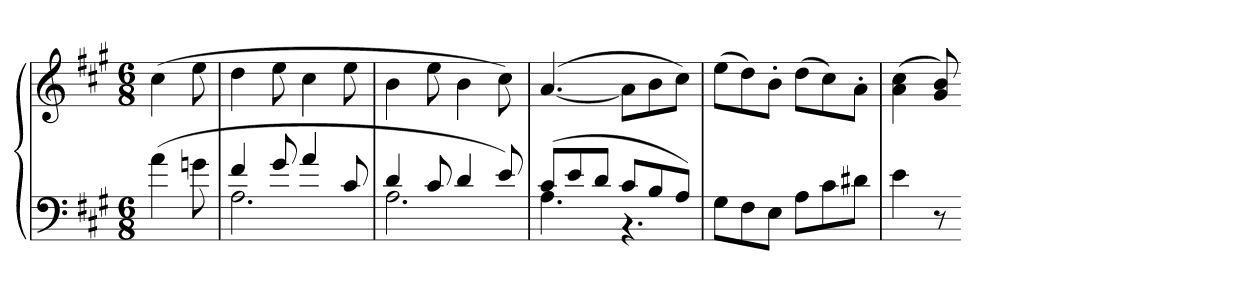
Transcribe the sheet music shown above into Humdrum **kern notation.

**kern	**kern
*part1	*part1
*staff2	*staff1
*clefF4	*clefG2
*k[f#c#g#]	*k[f#c#g#]
*A:	*A:
*M6/8	*M6/8
=	=
(4a	(4cc#
8gn	8ee
=	=
*^	*
4f#	2.A	4dd
8g#	.	8ee
4a	.	4cc#
8c#	.	8ee
=	=	=
4d	2.A	4b
8c#	.	8ee
4d	.	4b
8e)	.	8cc#)
=	=	=
(8c#L	4.A	([4.a
8e	.	.
8dJ	.	.
8c#L	4.r	8aL]
8B	.	8b
8AJ)	.	8cc#J)
*v	*v	*
=	=
8G#L	(8eeL
8F#	8dd)
8EJ	8b'J
8AL	(8ddL
8c#	8cc#)
8d#XJ	8a'J
=	=
4e	(4a 4cc#
8r	8g# 8b)
=-	=-
*-	*-
